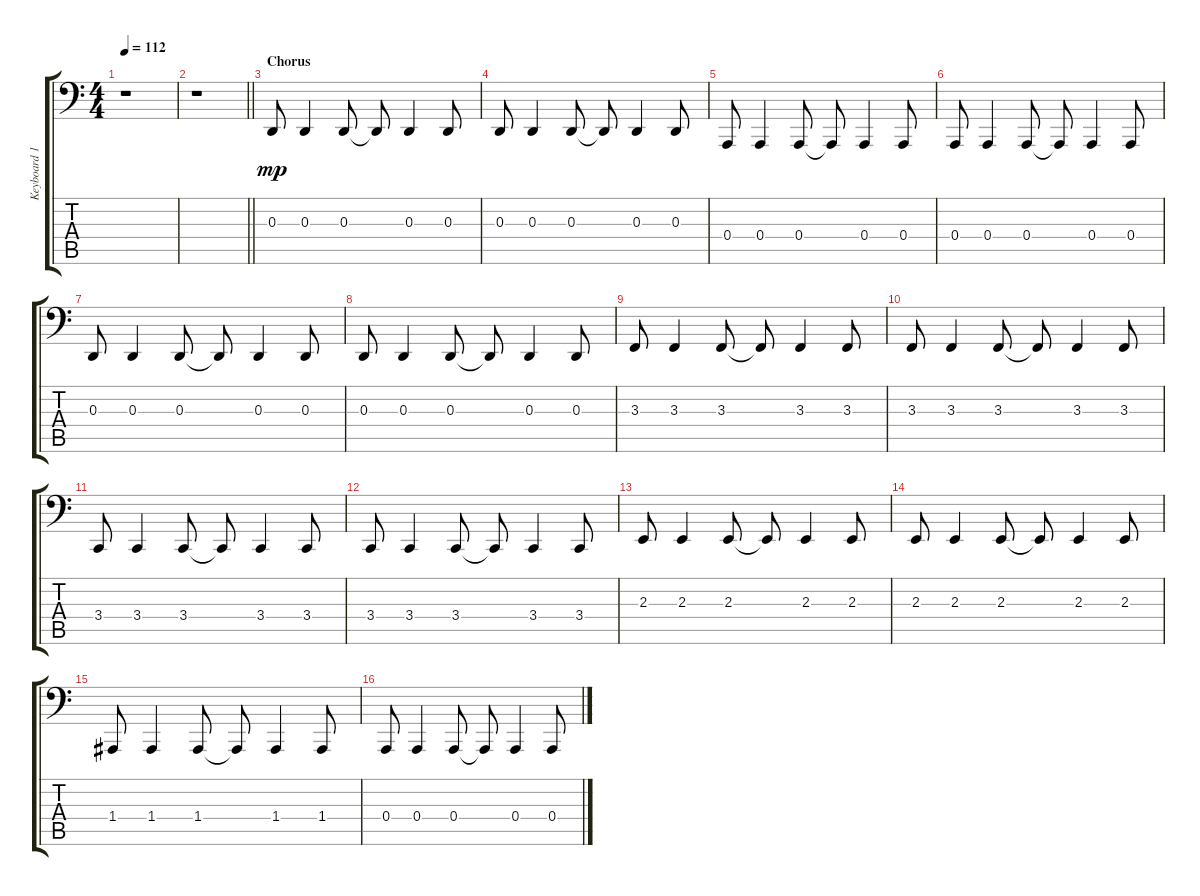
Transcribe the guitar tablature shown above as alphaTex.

\track ("Keyboard 1 (elec.) (LH)" "Keyboard 1") {instrument electricpiano1}
\staff {score tabs}
\tuning (C3 G2 D2 A1 E1 B0) {hide}
\ts (4 4)
\tempo 112
\clef f4
\ks c
r.1{dy mp} |
\barLineRight lightlight
r.1 |
\section ("" "Chorus")
0.3.8 0.3.4 0.3.8 0.3{t}.8 0.3.4 0.3.8 |
0.3.8 0.3.4 0.3.8 0.3{t}.8 0.3.4 0.3.8 |
0.4.8 0.4.4 0.4.8 0.4{t}.8 0.4.4 0.4.8 |
0.4.8 0.4.4 0.4.8 0.4{t}.8 0.4.4 0.4.8 |
0.3.8 0.3.4 0.3.8 0.3{t}.8 0.3.4 0.3.8 |
0.3.8 0.3.4 0.3.8 0.3{t}.8 0.3.4 0.3.8 |
3.3.8 3.3.4 3.3.8 3.3{t}.8 3.3.4 3.3.8 |
3.3.8 3.3.4 3.3.8 3.3{t}.8 3.3.4 3.3.8 |
3.4.8 3.4.4 3.4.8 3.4{t}.8 3.4.4 3.4.8 |
3.4.8 3.4.4 3.4.8 3.4{t}.8 3.4.4 3.4.8 |
2.3.8 2.3.4 2.3.8 2.3{t}.8 2.3.4 2.3.8 |
2.3.8 2.3.4 2.3.8 2.3{t}.8 2.3.4 2.3.8 |
1.4.8 1.4.4 1.4.8 1.4{t}.8 1.4.4 1.4.8 |
0.4.8 0.4.4 0.4.8 0.4{t}.8 0.4.4 0.4.8
